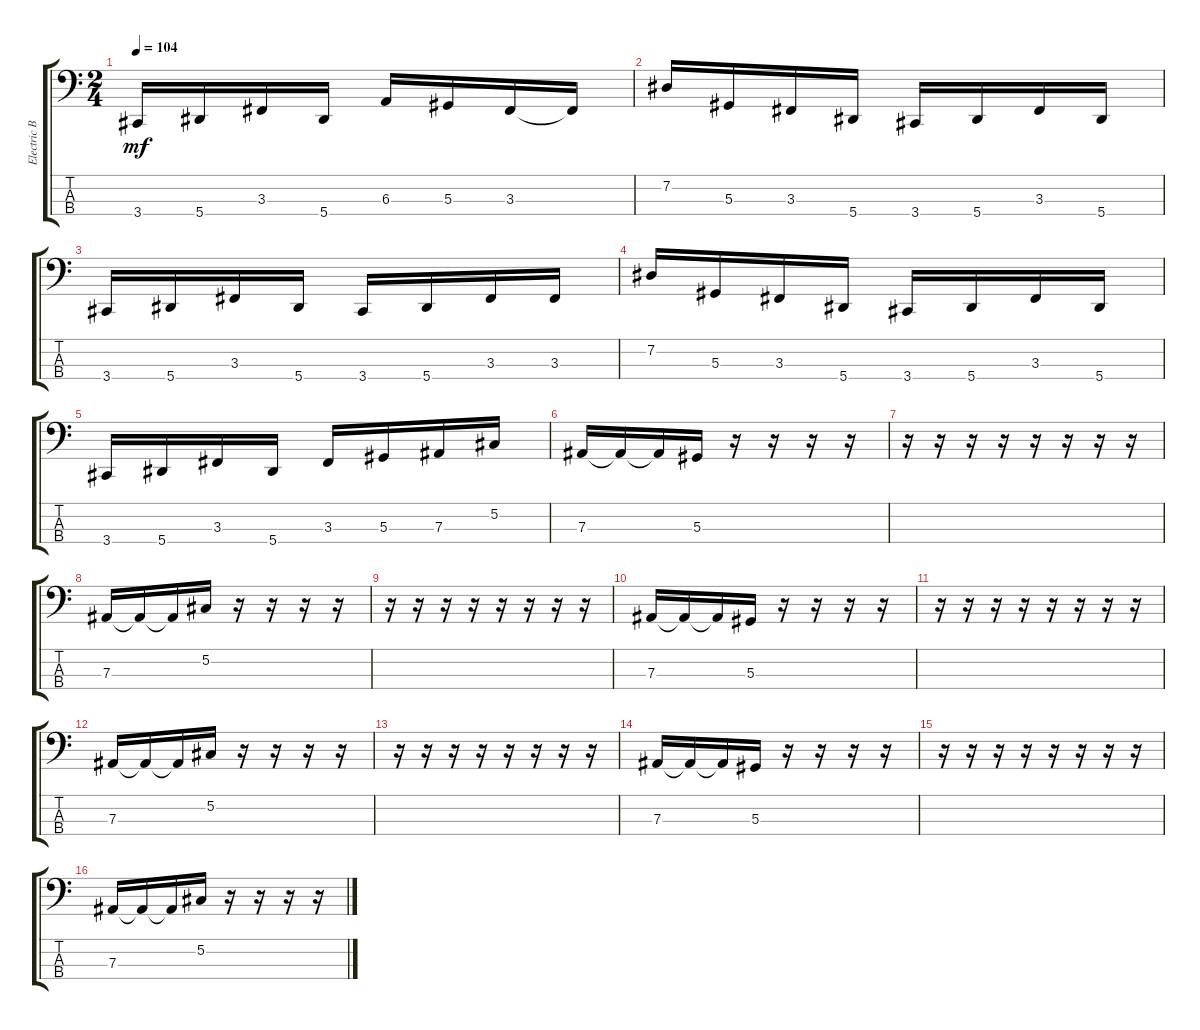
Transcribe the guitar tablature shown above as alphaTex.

\track ("Electric Bass" "Electric B") {instrument electricbassfinger}
\staff {score tabs}
\tuning (Db2 Ab1 Eb1 Bb0) {hide}
\ts (2 4)
\tempo 104
\clef f4
\ks c
3.4.16{dy mf} 5.4.16 3.3.16 5.4.16 6.3.16 5.3.16 3.3.16 3.3{t}.16 |
7.2.16 5.3.16 3.3.16 5.4.16 3.4.16 5.4.16 3.3.16 5.4.16 |
3.4.16 5.4.16 3.3.16 5.4.16 3.4.16 5.4.16 3.3.16 3.3.16 |
7.2.16 5.3.16 3.3.16 5.4.16 3.4.16 5.4.16 3.3.16 5.4.16 |
3.4.16 5.4.16 3.3.16 5.4.16 3.3.16 5.3.16 7.3.16 5.2.16 |
7.3.16 7.3{t}.16 7.3{t}.16 5.3.16 r.16 r.16 r.16 r.16 |
r.16 r.16 r.16 r.16 r.16 r.16 r.16 r.16 |
7.3.16 7.3{t}.16 7.3{t}.16 5.2.16 r.16 r.16 r.16 r.16 |
r.16 r.16 r.16 r.16 r.16 r.16 r.16 r.16 |
7.3.16 7.3{t}.16 7.3{t}.16 5.3.16 r.16 r.16 r.16 r.16 |
r.16 r.16 r.16 r.16 r.16 r.16 r.16 r.16 |
7.3.16 7.3{t}.16 7.3{t}.16 5.2.16 r.16 r.16 r.16 r.16 |
r.16 r.16 r.16 r.16 r.16 r.16 r.16 r.16 |
7.3.16 7.3{t}.16 7.3{t}.16 5.3.16 r.16 r.16 r.16 r.16 |
r.16 r.16 r.16 r.16 r.16 r.16 r.16 r.16 |
7.3.16 7.3{t}.16 7.3{t}.16 5.2.16 r.16 r.16 r.16 r.16
